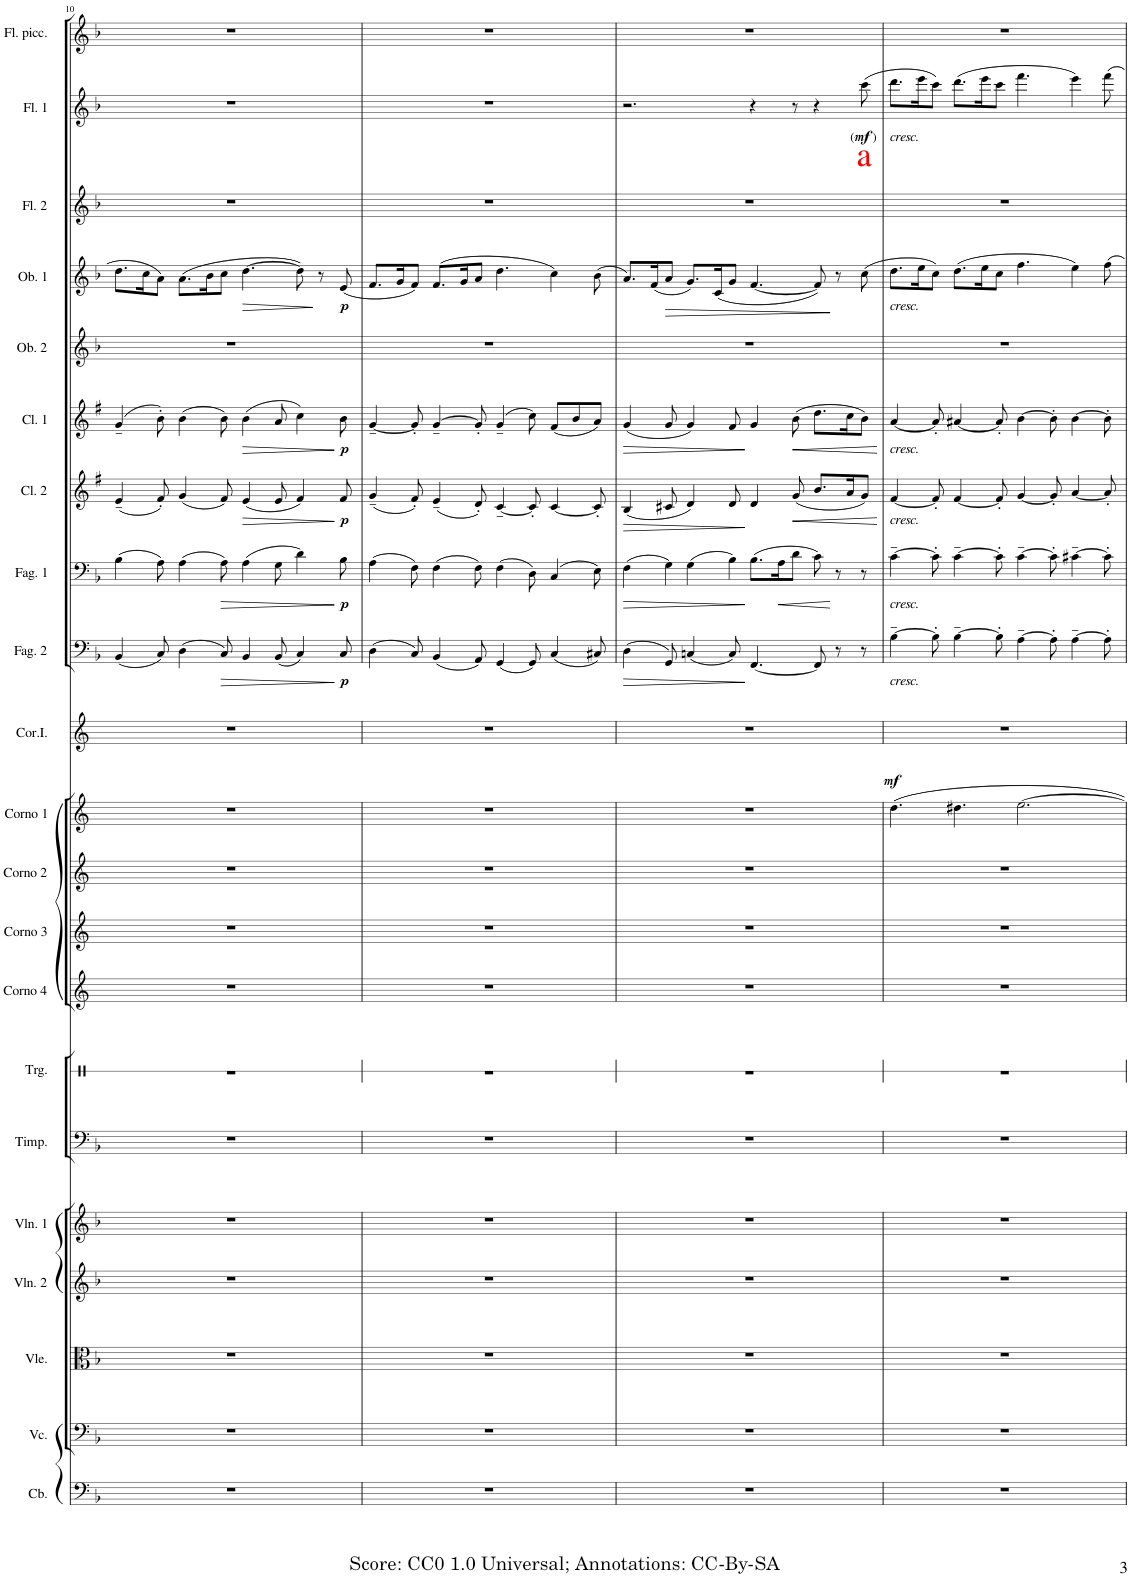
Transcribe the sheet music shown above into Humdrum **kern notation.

**kern	**kern	**kern	**kern	**kern	**kern	**kern	**kern	**kern	**kern	**kern	**dynam	**kern	**kern	**dynam	**kern	**dynam	**kern	**dynam	**kern	**dynam	**kern	**kern	**dynam	**kern	**kern	**text	**dynam	**kern
*part21	*part20	*part19	*part18	*part17	*part16	*part15	*part14	*part13	*part12	*part11	*part11	*part10	*part9	*part9	*part8	*part8	*part7	*part7	*part6	*part6	*part5	*part4	*part4	*part3	*part2	*part2	*part2	*part1
*staff21	*staff20	*staff19	*staff18	*staff17	*staff16	*staff15	*staff14	*staff13	*staff12	*staff11	*staff11	*staff10	*staff9	*staff9	*staff8	*staff8	*staff7	*staff7	*staff6	*staff6	*staff5	*staff4	*staff4	*staff3	*staff2	*staff2	*staff2	*staff1
*I"Contrabassi	*I"Violoncelli	*I"Viole	*I"Violini 2	*I"Violini  1	*I"Timpani	*I"Triangolo	*I"Corno in F 4	*I"Corno in F 3	*I"Corno in F 2	*I"Corno in F 1	*	*I"Corno Inglese	*I"Fagotto 2	*	*I"Fagotto 1	*	*I"Bb Clarinetto 2	*	*I"Bb Clarinetto 1	*	*I"Oboe 2	*I"Oboe 1	*	*I"Flauto 2	*I"Flauto 1	*	*	*I"Flauto Piccolo
*I'Cb.	*I'Vc.	*I'Vle.	*I'Vln. 2	*I'Vln. 1	*I'Timp.	*I'Trg.	*I'Corno 4	*I'Corno 3	*I'Corno 2	*I'Corno 1	*	*I'Cor.I.	*I'Fag. 2	*	*I'Fag. 1	*	*I'Cl. 2	*	*I'Cl. 1	*	*I'Ob. 2	*I'Ob. 1	*	*I'Fl. 2	*I'Fl. 1	*	*	*I'Fl. picc.
!!LO:PB:g=z
*clefF4	*clefF4	*clefC3	*clefG2	*clefG2	*clefF4	*clefX	*clefG2	*clefG2	*clefG2	*clefG2	*	*clefG2	*clefF4	*	*clefF4	*	*clefG2	*	*clefG2	*	*clefG2	*clefG2	*	*clefG2	*clefG2	*	*	*clefG2
*Trd7c12	*	*	*	*	*	*	*Trd4c7	*Trd4c7	*Trd4c7	*Trd4c7	*	*Trd4c7	*	*	*	*	*Trd1c2	*	*Trd1c2	*	*	*	*	*	*	*	*	*Trd-7c-12
*k[b-]	*k[b-]	*k[b-]	*k[b-]	*k[b-]	*k[b-]	*k[]	*k[]	*k[]	*k[]	*k[]	*	*k[]	*k[b-]	*	*k[b-]	*	*k[f#]	*	*k[f#]	*	*k[b-]	*k[b-]	*	*k[b-]	*k[b-]	*	*	*k[b-]
*M12/8	*M12/8	*M12/8	*M12/8	*M12/8	*M12/8	*M12/8	*M12/8	*M12/8	*M12/8	*M12/8	*	*M12/8	*M12/8	*	*M12/8	*	*M12/8	*	*M12/8	*	*M12/8	*M12/8	*	*M12/8	*M12/8	*	*	*M12/8
=10	=10	=10	=10	=10	=10	=10	=10	=10	=10	=10	=10	=10	=10	=10	=10	=10	=10	=10	=10	=10	=10	=10	=10	=10	=10	=10	=10	=10
1.r	1.r	1.r	1.r	1.r	1.r	1.r	1.r	1.r	1.r	1.r	.	1.r	(4BB-/	.	(4B-\	.	(4e~/	.	(4g~/	.	1.r	8.dd\L	.	1.r	1.r	.	.	1.r
.	.	.	.	.	.	.	.	.	.	.	.	.	.	.	.	.	.	.	.	.	.	16cc\K	.	.	.	.	.	.
.	.	.	.	.	.	.	.	.	.	.	.	.	8C/)	.	8A\)	.	8f#'/)	.	8b'\)	.	.	8a\J	.	.	.	.	.	.
.	.	.	.	.	.	.	.	.	.	.	.	.	(4D\	.	(4A\	.	(4g/	.	(4b\	.	.	(8.a\L	.	.	.	.	.	.
.	.	.	.	.	.	.	.	.	.	.	.	.	.	.	.	.	.	.	.	.	.	16b-\K	.	.	.	.	.	.
!	!	!	!	!	!	!	!	!	!	!	!	!	!	!LO:HP:b	!	!LO:HP:b	!	!	!	!	!	!	!	!	!	!	!	!
.	.	.	.	.	.	.	.	.	.	.	.	.	8C/)	>	8A\)	>	8f#/)	.	8b\)	.	.	8cc\J	.	.	.	.	.	.
!	!	!	!	!	!	!	!	!	!	!	!	!	!	!	!	!	!	!LO:HP:b	!	!LO:HP:b	!	!	!LO:HP:b	!	!	!	!	!
.	.	.	.	.	.	.	.	.	.	.	.	.	4BB-/	.	(4A\	.	(4e/	>	(4b\	>	.	[4.dd\	>	.	.	.	.	.
.	.	.	.	.	.	.	.	.	.	.	.	.	(8BB-/	.	8G\	.	8e/	.	8a/	.	.	.	.	.	.	.	.	.
.	.	.	.	.	.	.	.	.	.	.	.	.	4C/)	.	4d\)	.	4f#/)	.	4cc\)	.	.	8dd\])	.	.	.	.	.	.
.	.	.	.	.	.	.	.	.	.	.	.	.	.	.	.	.	.	.	.	.	.	8r	]	.	.	.	.	.
!	!	!	!	!	!	!	!	!	!	!	!	!	!	!LO:DY:n=1:b	!	!LO:DY:n=1:b	!	!LO:DY:n=1:b	!	!LO:DY:n=1:b	!	!	!LO:DY:b	!	!	!	!	!
.	.	.	.	.	.	.	.	.	.	.	.	.	8C/	] p	8B-\	] p	8f#/	] p	8b\	] p	.	(8e/	p	.	.	.	.	.
=11	=11	=11	=11	=11	=11	=11	=11	=11	=11	=11	=11	=11	=11	=11	=11	=11	=11	=11	=11	=11	=11	=11	=11	=11	=11	=11	=11	=11
1.r	1.r	1.r	1.r	1.r	1.r	1.r	1.r	1.r	1.r	1.r	.	1.r	(4D\	.	(4A\	.	(<4g~/	.	[4g~/	.	1.r	8.f/L	.	1.r	1.r	.	.	1.r
.	.	.	.	.	.	.	.	.	.	.	.	.	.	.	.	.	.	.	.	.	.	16g/K	.	.	.	.	.	.
.	.	.	.	.	.	.	.	.	.	.	.	.	8C/)	.	8F\)	.	8f#'/)	.	8g'/]	.	.	8f/J)	.	.	.	.	.	.
.	.	.	.	.	.	.	.	.	.	.	.	.	(4BB-/	.	(4F\	.	(<4e~/	.	[>4g~/	.	.	(8.f/L	.	.	.	.	.	.
.	.	.	.	.	.	.	.	.	.	.	.	.	.	.	.	.	.	.	.	.	.	16g/K	.	.	.	.	.	.
.	.	.	.	.	.	.	.	.	.	.	.	.	8AA/)	.	8F\)	.	8d'/)	.	8g'/]	.	.	8a/J	.	.	.	.	.	.
.	.	.	.	.	.	.	.	.	.	.	.	.	(4GG/	.	(4F\	.	[<4c~/	.	(4g~/	.	.	4.dd\	.	.	.	.	.	.
.	.	.	.	.	.	.	.	.	.	.	.	.	8GG/)	.	8D\)	.	8c'/]	.	8cc\)	.	.	.	.	.	.	.	.	.
.	.	.	.	.	.	.	.	.	.	.	.	.	(4C/	.	(4C/	.	[4c/	.	(8f#/L	.	.	4cc\)	.	.	.	.	.	.
.	.	.	.	.	.	.	.	.	.	.	.	.	.	.	.	.	.	.	8b/	.	.	.	.	.	.	.	.	.
.	.	.	.	.	.	.	.	.	.	.	.	.	8C#X/)	.	8E\)	.	8c'/]	.	8a/J)	.	.	(8b-\	.	.	.	.	.	.
=12	=12	=12	=12	=12	=12	=12	=12	=12	=12	=12	=12	=12	=12	=12	=12	=12	=12	=12	=12	=12	=12	=12	=12	=12	=12	=12	=12	=12
!	!	!	!	!	!	!	!	!	!	!	!	!	!	!LO:HP:b	!	!LO:HP:b	!	!LO:HP:b	!	!LO:HP:b	!	!	!	!	!	!	!	!
1.r	1.r	1.r	1.r	1.r	1.r	1.r	1.r	1.r	1.r	1.r	.	1.r	(4D\	>	(>4F\	>	(4B/	>	(4g/	>	1.r	8.a/L)	.	1.r	2.r	.	.	1.r
.	.	.	.	.	.	.	.	.	.	.	.	.	.	.	.	.	.	.	.	.	.	(16f/K	.	.	.	.	.	.
!	!	!	!	!	!	!	!	!	!	!	!	!	!	!	!	!	!	!	!	!	!	!	!LO:HP:b	!	!	!	!	!
.	.	.	.	.	.	.	.	.	.	.	.	.	8GG/)	.	8G\)	.	8c#X/	.	8g/	.	.	8a/J	>	.	.	.	.	.
.	.	.	.	.	.	.	.	.	.	.	.	.	(4Cn/	.	(>4G\	.	4d/)	.	4g/)	.	.	8.g/L)	.	.	.	.	.	.
.	.	.	.	.	.	.	.	.	.	.	.	.	.	.	.	.	.	.	.	.	.	(16c/K	.	.	.	.	.	.
.	.	.	.	.	.	.	.	.	.	.	.	.	8C/)	.	8B-\)	.	8d/	.	8f#/	.	.	8g/J	.	.	.	.	.	.
.	.	.	.	.	.	.	.	.	.	.	.	.	[4.FF/	]	(8.B-\L	]	4d/	]	4g/	]	.	[4.f/	.	.	4r	.	.	.
!	!	!	!	!	!	!	!	!	!	!	!	!	!	!	!	!LO:HP:b	!	!	!	!	!	!	!	!	!	!	!	!
.	.	.	.	.	.	.	.	.	.	.	.	.	.	.	16A\K	<	.	.	.	.	.	.	.	.	.	.	.	.
!	!	!	!	!	!	!	!	!	!	!	!	!	!	!	!	!	!	!LO:HP:b	!	!LO:HP:b	!	!	!	!	!	!	!	!
.	.	.	.	.	.	.	.	.	.	.	.	.	.	.	8d\J	.	(8g/	<	(8b\	<	.	.	.	.	8r	.	.	.
.	.	.	.	.	.	.	.	.	.	.	.	.	8FF/]	.	8c\)	.	8.b/L	.	8.dd\L	.	.	8f/])	.	.	4r	.	.	.
.	.	.	.	.	.	.	.	.	.	.	.	.	8r	.	8r	[	.	.	.	.	.	8r	]	.	.	.	.	.
.	.	.	.	.	.	.	.	.	.	.	.	.	.	.	.	.	16a/K	.	16cc\K	.	.	.	.	.	.	.	.	.
!	!	!	!	!	!	!	!	!	!	!	!	!	!	!	!	!	!	!	!	!	!	!	!	!	!	!LO:LY:b:color=#FF0000	!LO:DY:b	!
!	!	!	!	!	!	!	!	!	!	!	!	!	!	!	!	!	!	!	!	!	!	!	!	!	!	!	!LO:DY:n=1:b	!
!	!	!	!	!	!	!	!	!	!	!	!	!	!	!	!	!	!	!	!	!	!	!	!	!	!	!	!LO:DY:n=2:b	!
.	.	.	.	.	.	.	.	.	.	.	.	.	8r	.	8r	.	8g/J)	.	8b\J)	.	.	(8cc\	.	.	(8ccc\	a	other-dynamics mf other-dynamics	.
.	.	.	.	.	.	.	.	.	.	.	.	.	.	.	.	.	.	[	.	[	.	.	.	.	.	.	.	.
=13	=13	=13	=13	=13	=13	=13	=13	=13	=13	=13	=13	=13	=13	=13	=13	=13	=13	=13	=13	=13	=13	=13	=13	=13	=13	=13	=13	=13
!	!	!	!	!	!	!	!	!	!	!	!	!	!	!	!	!	!	!	!	!	!	!	!	!	!LO:TX:b:i:t=cresc.	!	!	!
!	!	!	!	!	!	!	!	!	!	!	!	!	!	!	!	!	!	!	!	!	!	!LO:TX:b:i:t=cresc.	!	!	!	!	!	!
!	!	!	!	!	!	!	!	!	!	!	!	!	!	!	!	!	!	!	!LO:TX:b:i:t=cresc.	!	!	!	!	!	!	!	!	!
!	!	!	!	!	!	!	!	!	!	!	!	!	!	!	!	!	!LO:TX:b:i:t=cresc.	!	!	!	!	!	!	!	!	!	!	!
!	!	!	!	!	!	!	!	!	!	!	!	!	!	!	!LO:TX:b:i:t=cresc.	!	!	!	!	!	!	!	!	!	!	!	!	!
!	!	!	!	!	!	!	!	!	!	!	!	!	!LO:TX:b:i:t=cresc.	!	!	!	!	!	!	!	!	!	!	!	!	!	!	!
!	!	!	!	!	!	!	!	!	!	!	!LO:DY:a	!	!	!	!	!	!	!	!	!	!	!	!	!	!	!	!	!
1.r	1.r	1.r	1.r	1.r	1.r	1.r	1.r	1.r	1.r	4.dd\	mf	1.r	[4B-~\	.	[4c~\	.	[4f#/	.	[4a/	.	1.r	8.dd\L	.	1.r	8.ddd\L	.	.	1.r
.	.	.	.	.	.	.	.	.	.	.	.	.	.	.	.	.	.	.	.	.	.	16ee\K	.	.	16eee\K	.	.	.
.	.	.	.	.	.	.	.	.	.	.	.	.	8B-'\]	.	8c'\]	.	8f#'/]	.	8a'/]	.	.	8cc\J)	.	.	8ccc\J)	.	.	.
.	.	.	.	.	.	.	.	.	.	4.dd#X\	.	.	[4B-~\	.	[4c~\	.	[4f#/	.	[4a#X/	.	.	(8.dd\L	.	.	(8.ddd\L	.	.	.
.	.	.	.	.	.	.	.	.	.	.	.	.	.	.	.	.	.	.	.	.	.	16ee\K	.	.	16eee\K	.	.	.
.	.	.	.	.	.	.	.	.	.	.	.	.	8B-'\]	.	8c'\]	.	8f#'/]	.	8a#'/]	.	.	8cc\J	.	.	8ccc\J	.	.	.
.	.	.	.	.	.	.	.	.	.	[2.ee\	.	.	[4A~\	.	[4c~\	.	[4g/	.	[4b\	.	.	4.ff\	.	.	4.fff\	.	.	.
.	.	.	.	.	.	.	.	.	.	.	.	.	8A'\]	.	8c'\]	.	8g'/]	.	8b'\]	.	.	.	.	.	.	.	.	.
.	.	.	.	.	.	.	.	.	.	.	.	.	[4A~\	.	[4c#X~\	.	[4a/	.	[4b\	.	.	4ee\)	.	.	4eee\)	.	.	.
.	.	.	.	.	.	.	.	.	.	.	.	.	8A'\]	.	8c#'\]	.	8a'/]	.	8b'\]	.	.	8ff\	.	.	8fff\	.	.	.
=	=	=	=	=	=	=	=	=	=	=	=	=	=	=	=	=	=	=	=	=	=	=	=	=	=	=	=	=
*-	*-	*-	*-	*-	*-	*-	*-	*-	*-	*-	*-	*-	*-	*-	*-	*-	*-	*-	*-	*-	*-	*-	*-	*-	*-	*-	*-	*-
